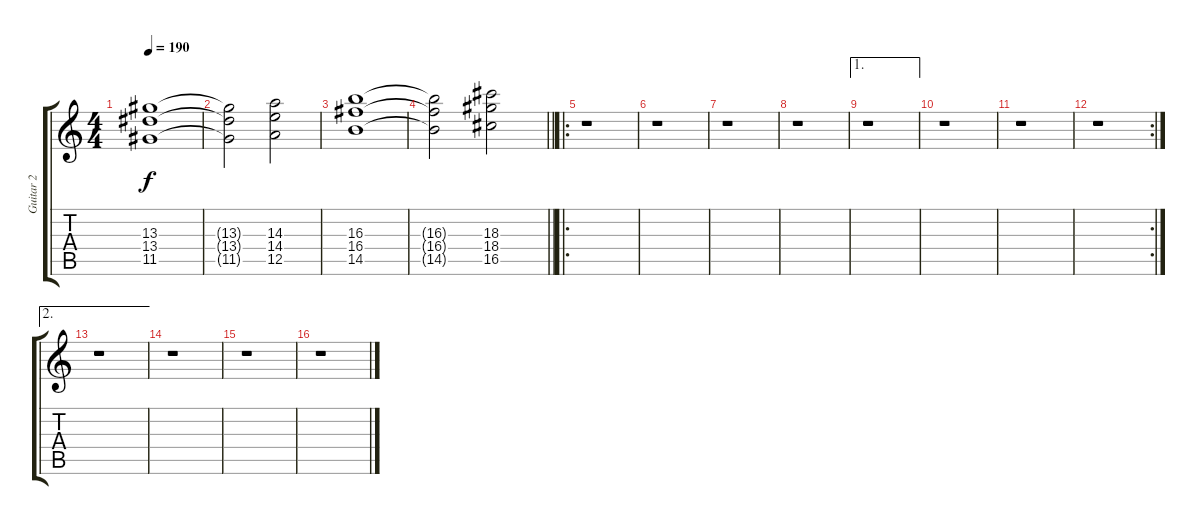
\track ("Guitar 2" "Guitar 2") {instrument distortionguitar}
\staff {score tabs}
\tuning (E4 B3 G3 D3 A2 E2) {hide}
\ts (4 4)
\tempo 190
\clef g2
\ks c
(13.3 13.4 11.5).1{dy f} |
(13.3{t} 13.4{t} 11.5{t}).2 (14.3 14.4 12.5).2 |
(16.3 16.4 14.5).1 |
\barLineRight lightlight
(16.3{t} 16.4{t} 14.5{t}).2 (18.3 18.4 16.5).2 |
\ro
r.1 |
r.1 |
r.1 |
r.1 |
\ae 1
r.1 |
r.1 |
r.1 |
\rc 2
r.1 |
\ae 2
r.1 |
r.1 |
r.1 |
r.1
